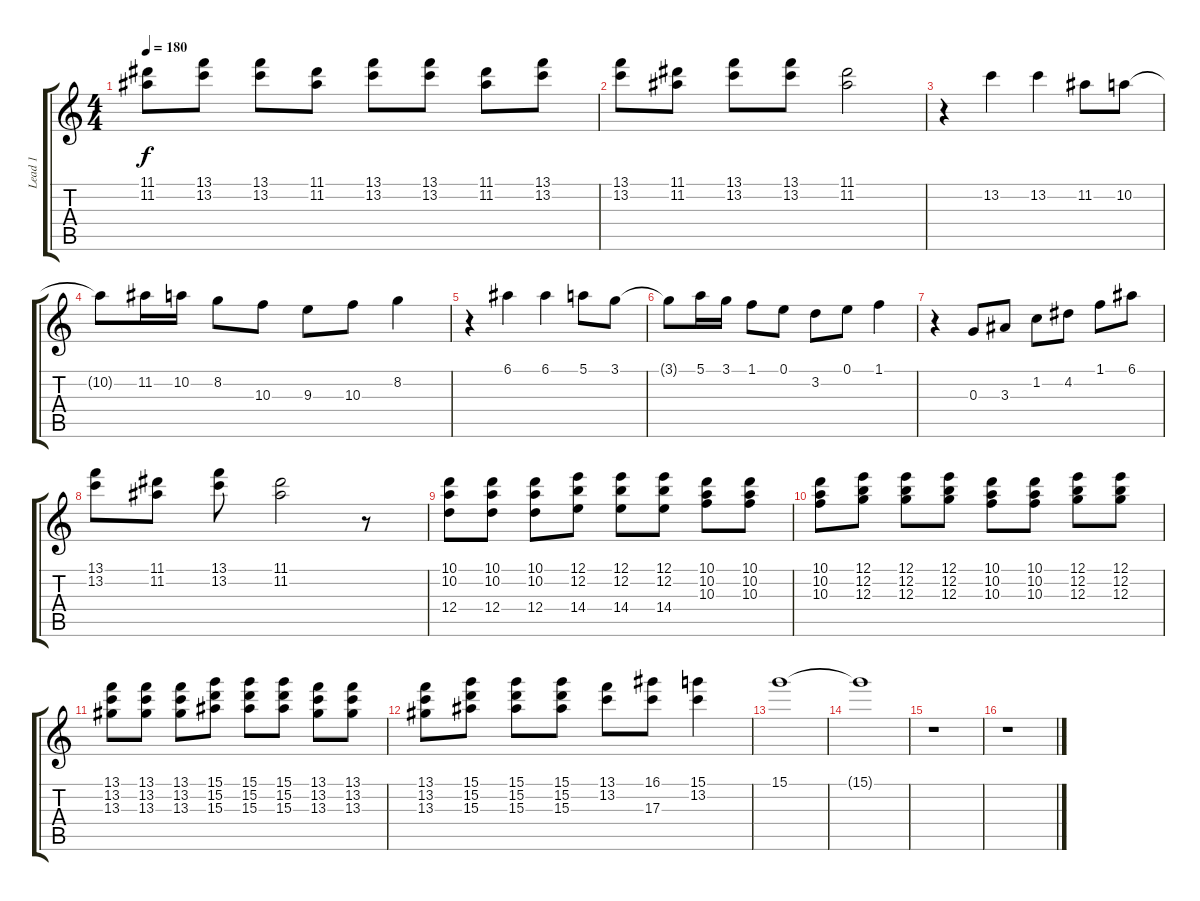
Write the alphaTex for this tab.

\track ("Lead 1" "Lead 1") {instrument distortionguitar}
\staff {score tabs}
\tuning (E4 B3 G3 D3 A2 E2) {hide}
\ts (4 4)
\tempo 180
\clef g2
\ks c
(11.1 11.2).8{dy f} (13.1 13.2).8 (13.1 13.2).8 (11.1 11.2).8 (13.1 13.2).8 (13.1 13.2).8 (11.1 11.2).8 (13.1 13.2).8 |
(13.1 13.2).8 (11.1 11.2).8 (13.1 13.2).8 (13.1 13.2).8 (11.1 11.2).2 |
r.4 13.2.4 13.2.4 11.2.8 10.2.8 |
10.2{t}.8 11.2.16 10.2.16 8.2.8 10.3.8 9.3.8 10.3.8 8.2.4 |
r.4 6.1.4 6.1.4 5.1.8 3.1.8 |
3.1{t}.8 5.1.16 3.1.16 1.1.8 0.1.8 3.2.8 0.1.8 1.1.4 |
r.4 0.3.8 3.3.8 1.2.8 4.2.8 1.1.8 6.1.8 |
(13.1 13.2).8 (11.1 11.2).8 (13.1 13.2).8 (11.1 11.2).2 r.8 |
(10.1 10.2 12.4).8 (10.1 10.2 12.4).8 (10.1 10.2 12.4).8 (12.1 12.2 14.4).8 (12.1 12.2 14.4).8 (12.1 12.2 14.4).8 (10.1 10.2 10.3).8 (10.1 10.2 10.3).8 |
(10.1 10.2 10.3).8 (12.1 12.2 12.3).8 (12.1 12.2 12.3).8 (12.1 12.2 12.3).8 (10.1 10.2 10.3).8 (10.1 10.2 10.3).8 (12.1 12.2 12.3).8 (12.1 12.2 12.3).8 |
(13.1 13.2 13.3).8 (13.1 13.2 13.3).8 (13.1 13.2 13.3).8 (15.1 15.2 15.3).8 (15.1 15.2 15.3).8 (15.1 15.2 15.3).8 (13.1 13.2 13.3).8 (13.1 13.2 13.3).8 |
(13.1 13.2 13.3).8 (15.1 15.2 15.3).8 (15.1 15.2 15.3).8 (15.1 15.2 15.3).8 (13.1 13.2).8 (16.1 17.3).8 (15.1 13.2).4 |
15.1.1 |
15.1{t}.1 |
r.1 |
r.1
